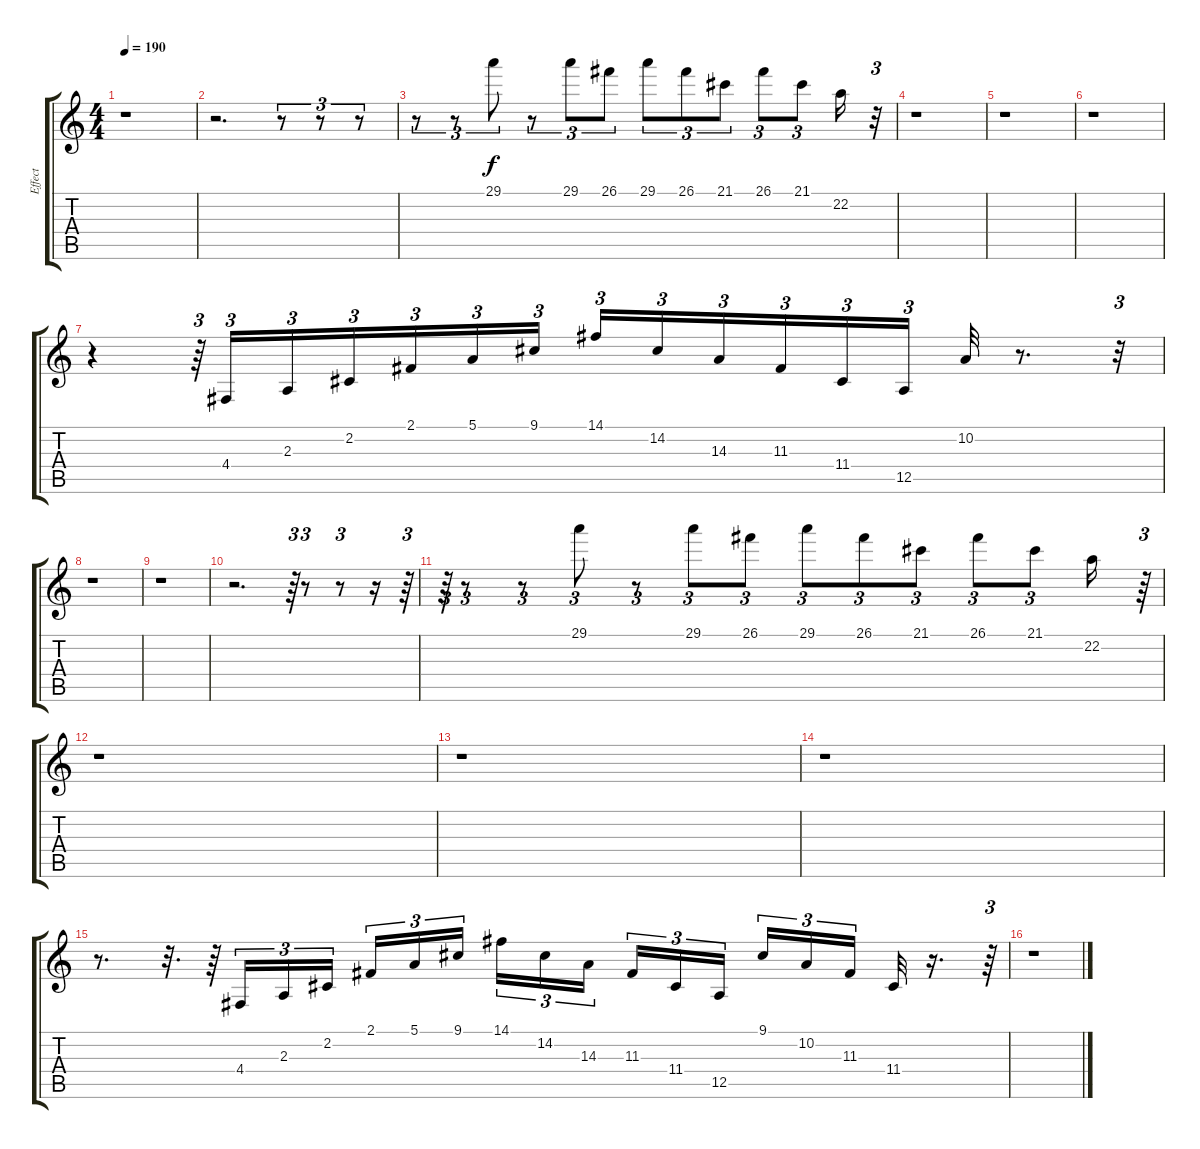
\track ("Effect" "Effect") {instrument fx3crystal}
\staff {score tabs}
\tuning (E4 B3 G3 D3 A2 E2) {hide}
\ts (4 4)
\tempo 190
\clef g2
\ks c
r.1{dy f} |
r.2{d} r.8{tu (3 2)} r.8{tu (3 2)} r.8{tu (3 2)} |
r.8{tu (3 2)} r.8{tu (3 2)} 29.1.8{tu (3 2)} r.8{tu (3 2)} 29.1.8{tu (3 2)} 26.1.8{tu (3 2)} 29.1.8{tu (3 2)} 26.1.8{tu (3 2)} 21.1.8{tu (3 2)} 26.1.8{tu (3 2)} 21.1.8{tu (3 2)} 22.2.16 r.32{tu (3 2)} |
r.1 |
r.1 |
r.1 |
r.4 r.64{tu (3 2)} 4.4.16{tu (3 2) instrument orchestralharp} 2.3.16{tu (3 2)} 2.2.16{tu (3 2)} 2.1.16{tu (3 2)} 5.1.16{tu (3 2)} 9.1.16{tu (3 2)} 14.1.16{tu (3 2)} 14.2.16{tu (3 2)} 14.3.16{tu (3 2)} 11.3.16{tu (3 2)} 11.4.16{tu (3 2)} 12.5.16{tu (3 2)} 10.2.32 r.8{d} r.32{tu (3 2)} |
r.1 |
r.1 |
r.2{d} r.64{tu (3 2)} r.8{tu (3 2) instrument fx3crystal} r.8{tu (3 2)} r.16 r.64{tu (3 2)} |
r.64{tu (3 2)} r.8{tu (3 2)} r.8{tu (3 2)} 29.1.8{tu (3 2)} r.8{tu (3 2)} 29.1.8{tu (3 2)} 26.1.8{tu (3 2)} 29.1.8{tu (3 2)} 26.1.8{tu (3 2)} 21.1.8{tu (3 2)} 26.1.8{tu (3 2)} 21.1.8{tu (3 2)} 22.2.16 r.64{tu (3 2)} |
r.1 |
r.1 |
r.1 |
r.8{d} r.32{d} r.64 4.4.16{tu (3 2) instrument orchestralharp} 2.3.16{tu (3 2)} 2.2.16{tu (3 2)} 2.1.16{tu (3 2)} 5.1.16{tu (3 2)} 9.1.16{tu (3 2)} 14.1.16{tu (3 2)} 14.2.16{tu (3 2)} 14.3.16{tu (3 2)} 11.3.16{tu (3 2)} 11.4.16{tu (3 2)} 12.5.16{tu (3 2)} 9.1.16{tu (3 2)} 10.2.16{tu (3 2)} 11.3.16{tu (3 2)} 11.4.32 r.16{d} r.64{tu (3 2)} |
r.1
